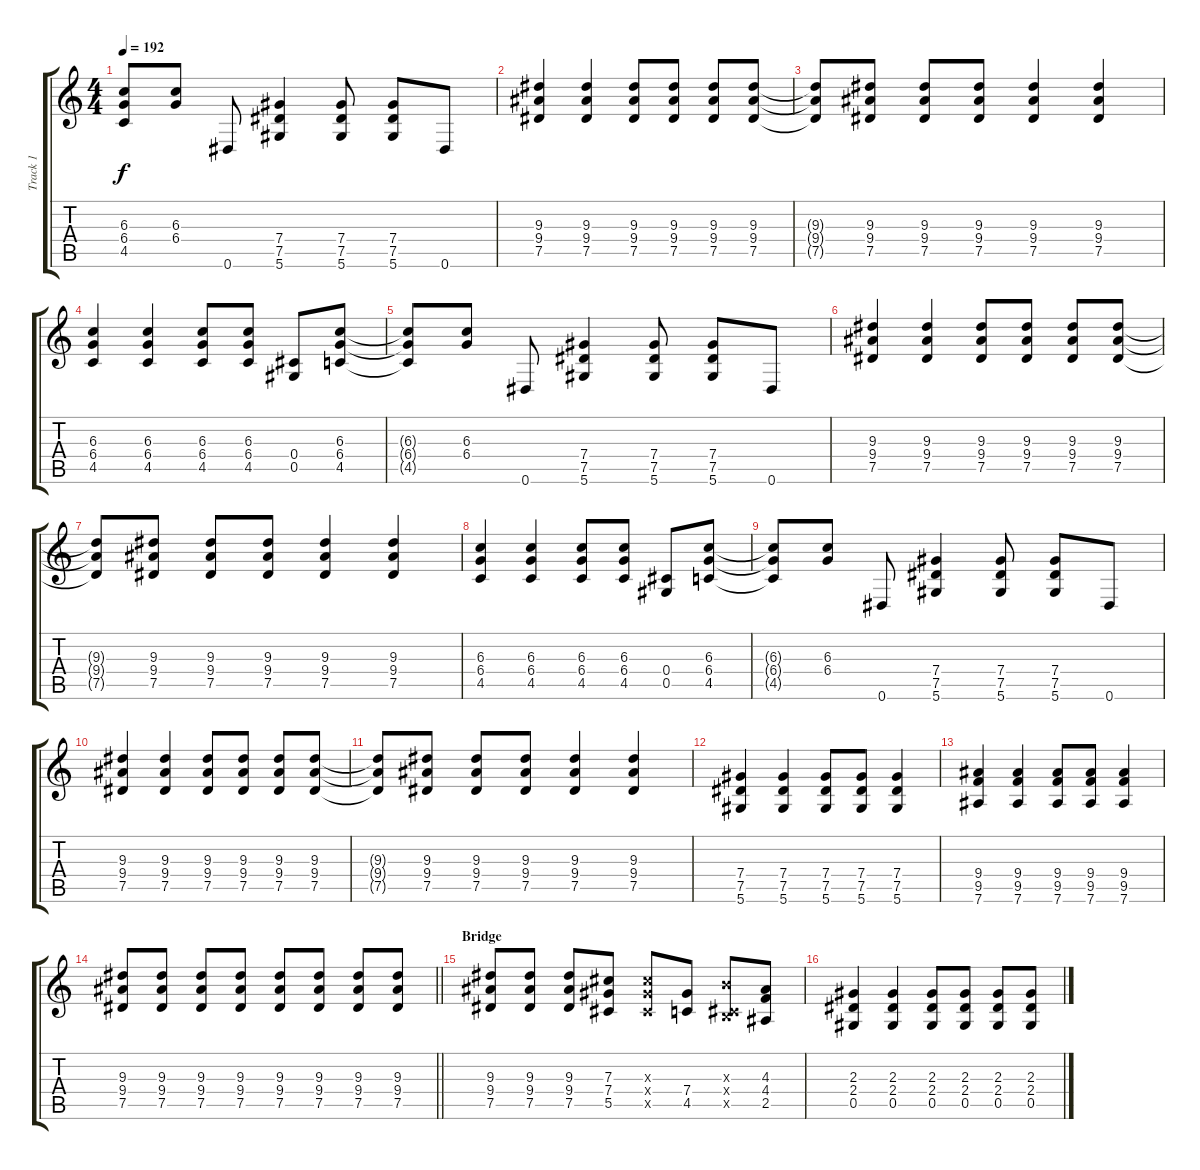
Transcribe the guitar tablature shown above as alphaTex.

\track ("Track 1" "Track 1") {instrument distortionguitar}
\staff {score tabs}
\tuning (Eb4 Bb3 Gb3 Db3 Ab2 Eb2) {hide}
\ts (4 4)
\tempo 192
\clef g2
\ks c
(6.3{t} 6.4{t} 4.5{t}).8{dy f} (6.3 6.4).8 0.6.8 (7.4 7.5 5.6).4 (7.4 7.5 5.6).8 (7.4 7.5 5.6).8 0.6.8 |
(9.3 9.4 7.5).4 (9.3 9.4 7.5).4 (9.3 9.4 7.5).8 (9.3 9.4 7.5).8 (9.3 9.4 7.5).8 (9.3 9.4 7.5).8 |
(9.3{t} 9.4{t} 7.5{t}).8 (9.3 9.4 7.5).8 (9.3 9.4 7.5).8 (9.3 9.4 7.5).8 (9.3 9.4 7.5).4 (9.3 9.4 7.5).4 |
(6.3 6.4 4.5).4 (6.3 6.4 4.5).4 (6.3 6.4 4.5).8 (6.3 6.4 4.5).8 (0.4 0.5).8 (6.3 6.4 4.5).8 |
(6.3{t} 6.4{t} 4.5{t}).8 (6.3 6.4).8 0.6.8 (7.4 7.5 5.6).4 (7.4 7.5 5.6).8 (7.4 7.5 5.6).8 0.6.8 |
(9.3 9.4 7.5).4 (9.3 9.4 7.5).4 (9.3 9.4 7.5).8 (9.3 9.4 7.5).8 (9.3 9.4 7.5).8 (9.3 9.4 7.5).8 |
(9.3{t} 9.4{t} 7.5{t}).8 (9.3 9.4 7.5).8 (9.3 9.4 7.5).8 (9.3 9.4 7.5).8 (9.3 9.4 7.5).4 (9.3 9.4 7.5).4 |
(6.3 6.4 4.5).4 (6.3 6.4 4.5).4 (6.3 6.4 4.5).8 (6.3 6.4 4.5).8 (0.4 0.5).8 (6.3 6.4 4.5).8 |
(6.3{t} 6.4{t} 4.5{t}).8 (6.3 6.4).8 0.6.8 (7.4 7.5 5.6).4 (7.4 7.5 5.6).8 (7.4 7.5 5.6).8 0.6.8 |
(9.3 9.4 7.5).4 (9.3 9.4 7.5).4 (9.3 9.4 7.5).8 (9.3 9.4 7.5).8 (9.3 9.4 7.5).8 (9.3 9.4 7.5).8 |
(9.3{t} 9.4{t} 7.5{t}).8 (9.3 9.4 7.5).8 (9.3 9.4 7.5).8 (9.3 9.4 7.5).8 (9.3 9.4 7.5).4 (9.3 9.4 7.5).4 |
(7.4 7.5 5.6).4 (7.4 7.5 5.6).4 (7.4 7.5 5.6).8 (7.4 7.5 5.6).8 (7.4 7.5 5.6).4 |
(9.4 9.5 7.6).4 (9.4 9.5 7.6).4 (9.4 9.5 7.6).8 (9.4 9.5 7.6).8 (9.4 9.5 7.6).4 |
\barLineRight lightlight
(9.3 9.4 7.5).8 (9.3 9.4 7.5).8 (9.3 9.4 7.5).8 (9.3 9.4 7.5).8 (9.3 9.4 7.5).8 (9.3 9.4 7.5).8 (9.3 9.4 7.5).8 (9.3 9.4 7.5).8 |
\section ("" "Bridge")
(9.3 9.4 7.5).8 (9.3 9.4 7.5).8 (9.3 9.4 7.5).8 (7.3 7.4 5.5).8 (7.3{x} 7.4{x} 5.5{x}).8 (7.4 4.5).8 (5.3{x} 0.4{x} 3.5{x}).8 (4.3 4.4 2.5).8 |
(2.3 2.4 0.5).4 (2.3 2.4 0.5).4 (2.3 2.4 0.5).8 (2.3 2.4 0.5).8 (2.3 2.4 0.5).8 (2.3 2.4 0.5).8
